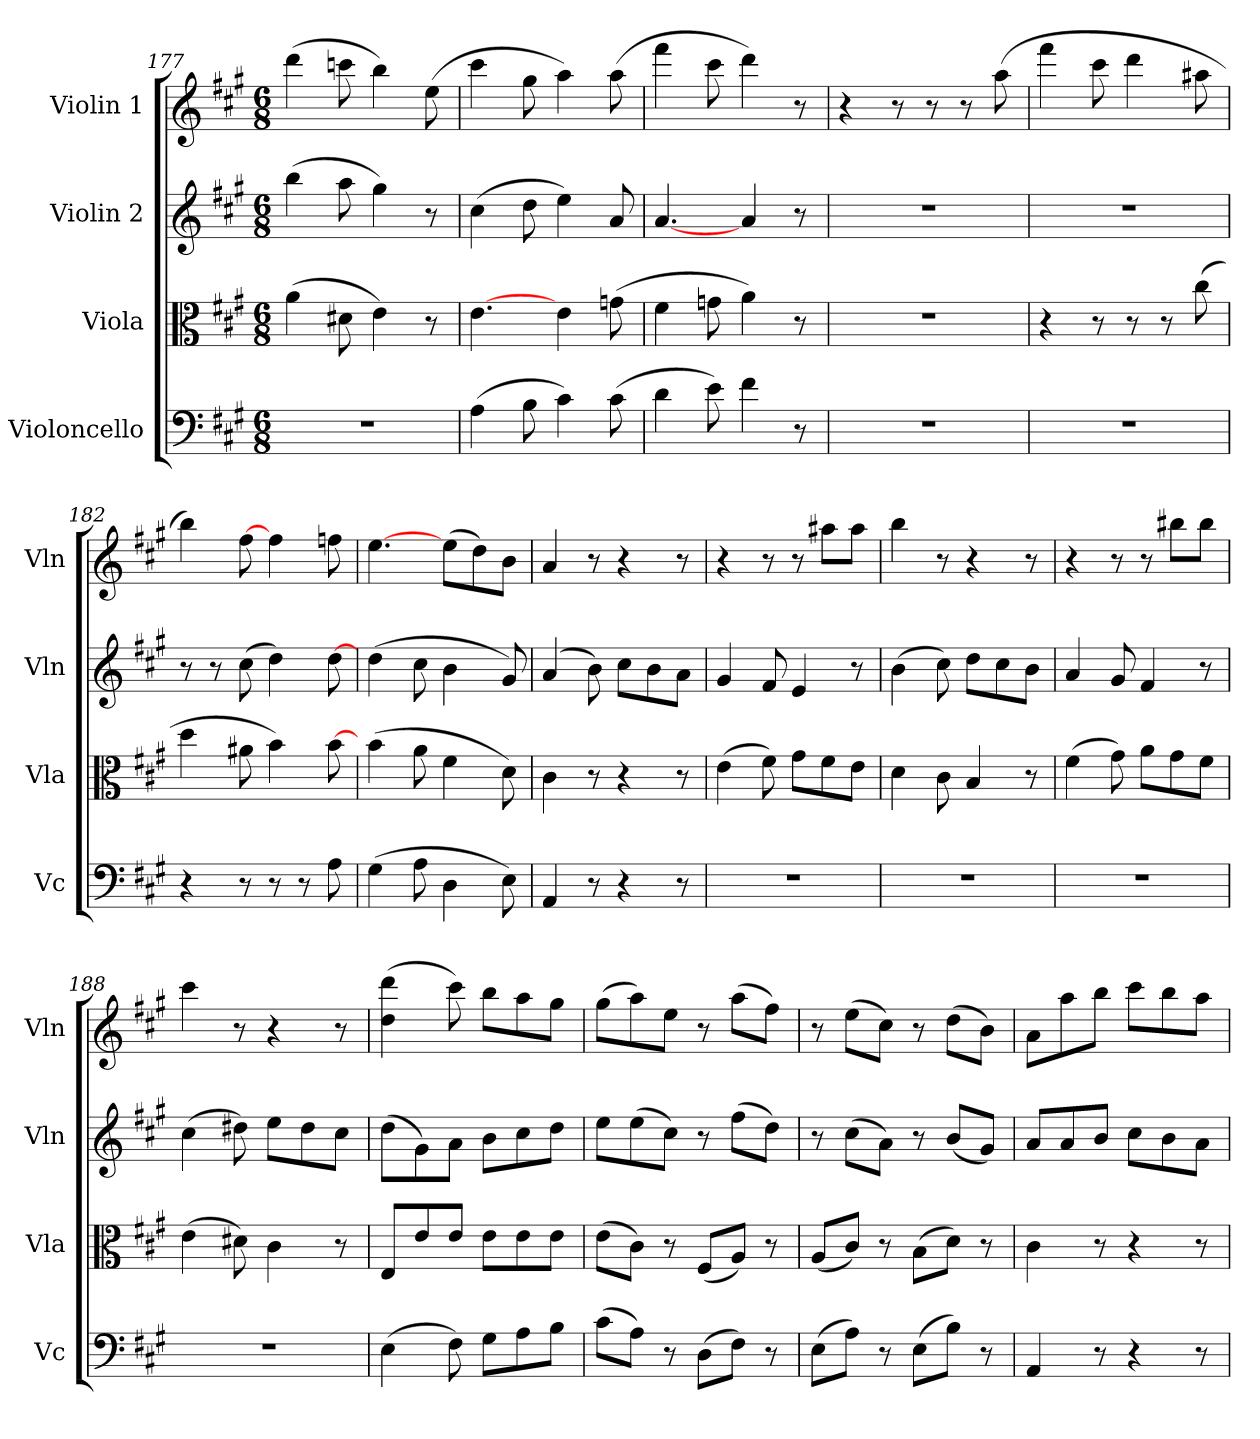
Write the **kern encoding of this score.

**kern	**kern	**kern	**kern
*part4	*part3	*part2	*part1
*staff4	*staff3	*staff2	*staff1
*I"Violoncello	*I"Viola	*I"Violin 2	*I"Violin 1
*I'Vc	*I'Vla	*I'Vln	*I'Vln
*clefF4	*clefC3	*clefG2	*clefG2
*k[f#c#g#]	*k[f#c#g#]	*k[f#c#g#]	*k[f#c#g#]
*A:	*A:	*A:	*A:
*M6/8	*M6/8	*M6/8	*M6/8
=177	=177	=177	=177
2.r	(4a	(4bb	(4ddd
.	8d#X	8aa	8cccn
.	4e)	4gg#)	4bb)
.	8r	8r	(8ee
=178	=178	=178	=178
(4A	[4.e	(4cc#	4ccc#
8B	.	8dd	8gg#
4c#)	4e	4ee)	4aa)
(8c#	(8gn	8a	(8aa
=179	=179	=179	=179
4d	4f#	[4.a	4fff#
8e)	8gn	.	8ccc#
4f#	4a)	4a	4ddd)
8r	8r	8r	8r
=180	=180	=180	=180
2.r	2.r	2.r	4r
.	.	.	8r
.	.	.	8r
.	.	.	8r
.	.	.	(8aa
=181	=181	=181	=181
2.r	4r	2.r	4fff#
.	8r	.	8ccc#
.	8r	.	4ddd
.	8r	.	.
.	(8cc#	.	8aa#X
=182	=182	=182	=182
4r	4dd	8r	4bb)
.	.	8r	.
8r	8a#X	(8cc#	[8ff#
8r	4b)	4dd)	4ff#
8r	.	.	.
8A	[8b	[8dd	8ffn
=183	=183	=183	=183
(4G#	(4b	(4dd	[4.ee
8A	8a	8cc#	.
4D	4f#	4b	(8ee\L
.	.	.	8dd\)
8E)	8d)	8g#)	8b\J
=184	=184	=184	=184
4AA	4c#	(4a	4a
8r	8r	8b)	8r
4r	4r	8cc#\L	4r
.	.	8b\	.
8r	8r	8a\J	8r
=185	=185	=185	=185
2.r	(4e	4g#	4r
.	8f#)	8f#	8r
.	8g#\L	4e	8r
.	8f#\	.	8aa#X\L
.	8e\J	8r	8aa#\J
=186	=186	=186	=186
2.r	4d	(4b	4bb
.	8c#	8cc#)	8r
.	4B	8dd\L	4r
.	.	8cc#\	.
.	8r	8b\J	8r
=187	=187	=187	=187
2.r	(4f#	4a	4r
.	8g#)	8g#	8r
.	8a\L	4f#	8r
.	8g#\	.	8bb#X\L
.	8f#\J	8r	8bb#\J
=188	=188	=188	=188
2.r	(4e	(4cc#	4ccc#
.	8d#X)	8dd#X)	8r
.	4c#	8ee\L	4r
.	.	8dd#\	.
.	8r	8cc#\J	8r
=189	=189	=189	=189
(4E	8E/L	(8dd\L	(4dd 4ddd
.	8e/	8g#\)	.
8F#)	8e/J	8a\J	8ccc#)
8G#\L	8e\L	8b\L	8bb\L
8A\	8e\	8cc#\	8aa\
8B\J	8e\J	8dd\J	8gg#\J
=190	=190	=190	=190
(8c#\L	(8e\L	8ee\L	(8gg#\L
8A\J)	8c#\J)	(8ee\	8aa\)
8r	8r	8cc#\J)	8ee\J
(8D\L	(8F#/L	8r	8r
8F#\J)	8A/J)	(8ff#\L	(8aa\L
8r	8r	8dd\J)	8ff#\J)
=191	=191	=191	=191
(8E\L	(8A/L	8r	8r
8A\J)	8c#/J)	(8cc#\L	(8ee\L
8r	8r	8a\J)	8cc#\J)
(8E\L	(8B\L	8r	8r
8B\J)	8d\J)	(8b/L	(8dd\L
8r	8r	8g#/J)	8b\J)
=192	=192	=192	=192
4AA	4c#	8a/L	8a\L
.	.	8a/	8aa\
8r	8r	8b/J	8bb\J
4r	4r	8cc#\L	8ccc#\L
.	.	8b\	8bb\
8r	8r	8a\J	8aa\J
=	=	=	=
*-	*-	*-	*-
